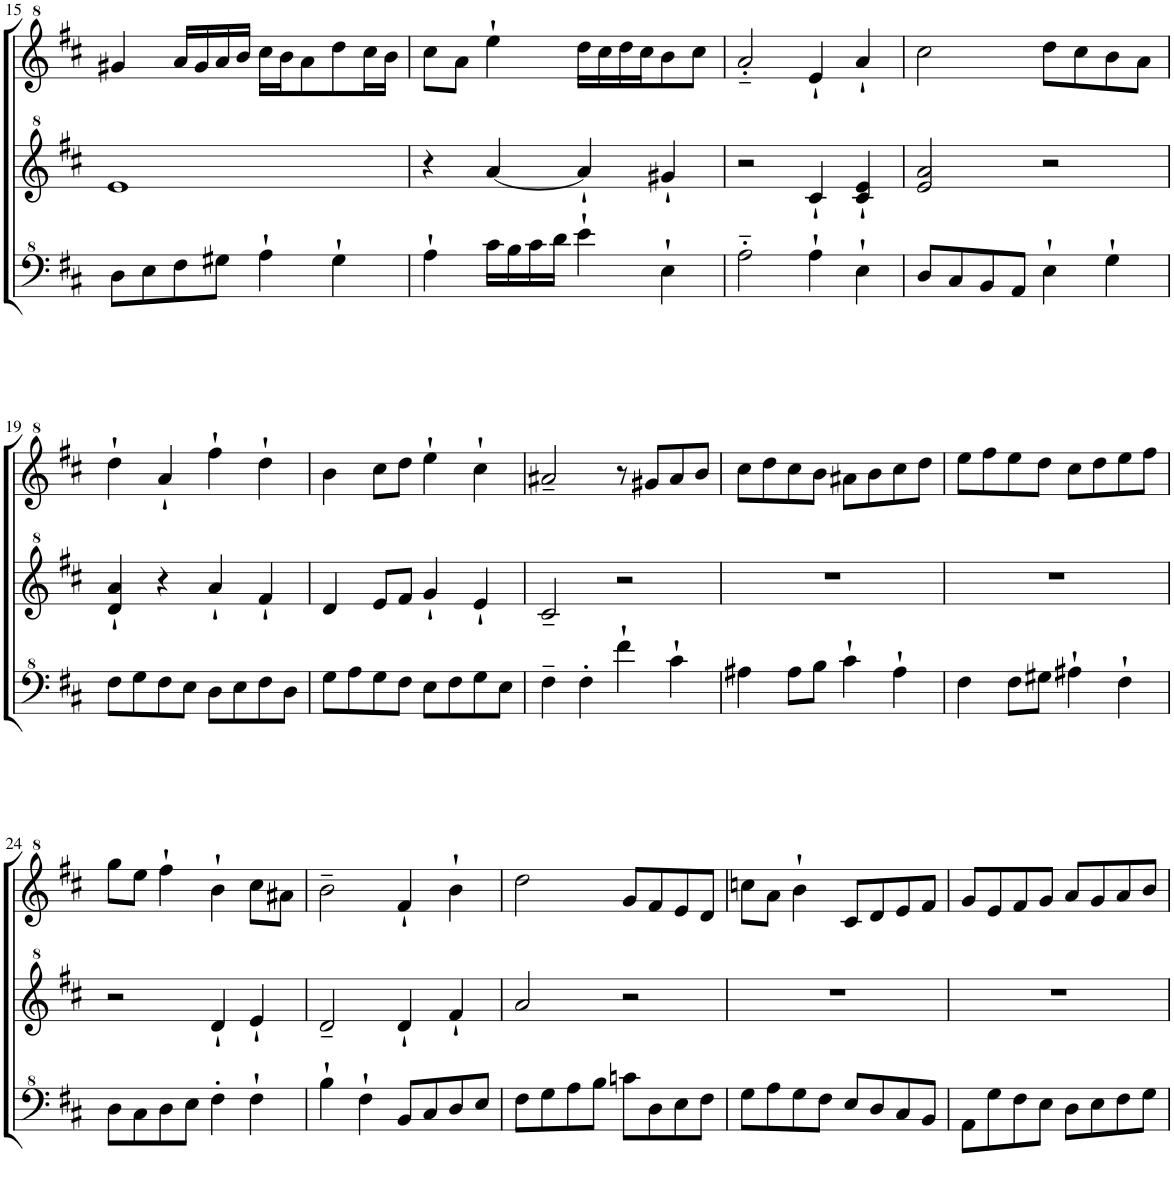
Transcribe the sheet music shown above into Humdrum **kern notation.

**kern	**kern	**kern
*part1	*part1	*part1
*staff3	*staff2	*staff1
*I"Model III	*	*
!!LO:PB:g=z
*clefF^4	*clefG^2	*clefG^2
*k[f#c#]	*k[f#c#]	*k[f#c#]
*M2/2	*M2/2	*M2/2
*met(c|)	*met(c|)	*met(c|)
=15	=15	=15
8d\L	1ee	4gg#X/
8e\	.	.
8f#\	.	16aa/LL
.	.	16gg#/
8g#X\J	.	16aa/
.	.	16bb/JJ
4a`\	.	16ccc#\LL
.	.	16bb\J
.	.	8aa\
4g#`\	.	8ddd\
.	.	16ccc#\L
.	.	16bb\JJ
=16	=16	=16
4a`\	4r	8ccc#\L
.	.	8aa\J
16cc#\LL	[4aa/	4eee`\
16b\	.	.
16cc#\	.	.
16dd\JJ	.	.
4ee`\	4aa`/]	16ddd\LL
.	.	16ccc#\
.	.	16ddd\
.	.	16ccc#\J
4e`\	4gg#X`/	8bb\
.	.	8ccc#\J
=17	=17	=17
2a'~\	2r	2aa'~/
4a`\	4cc#`/	4ee`/
4e`\	4cc#/` 4ee/`	4aa`/
=18	=18	=18
8d/L	2ee/ 2aa/	2ccc#\
8c#/	.	.
8B/	.	.
8A/J	.	.
4e`\	2r	8ddd\L
.	.	8ccc#\
4g`\	.	8bb\
.	.	8aa\J
!!LO:LB:g=z
=19	=19	=19
8f#\L	4dd/` 4aa/`	4ddd`\
8g\	.	.
8f#\	4r	4aa`/
8e\J	.	.
8d\L	4aa`/	4fff#`\
8e\	.	.
8f#\	4ff#`/	4ddd`\
8d\J	.	.
=20	=20	=20
8g\L	4dd/	4bb\
8a\	.	.
8g\	8ee/L	8ccc#\L
8f#\J	8ff#/J	8ddd\J
8e\L	4gg`/	4eee`\
8f#\	.	.
8g\	4ee`/	4ccc#`\
8e\J	.	.
=21	=21	=21
4f#~\	2cc#~/	2aa#X~/
4f#'\	.	.
4ff#`\	2r	8r
.	.	8gg#X/L
4cc#`\	.	8aa#/
.	.	8bb/J
=22	=22	=22
4a#X\	1r	8ccc#\L
.	.	8ddd\
8a#\L	.	8ccc#\
8b\J	.	8bb\J
4cc#`\	.	8aa#X\L
.	.	8bb\
4a#`\	.	8ccc#\
.	.	8ddd\J
=23	=23	=23
4f#\	1r	8eee\L
.	.	8fff#\
8f#\L	.	8eee\
8g#X\J	.	8ddd\J
4a#X`\	.	8ccc#\L
.	.	8ddd\
4f#`\	.	8eee\
.	.	8fff#\J
!!LO:LB:g=z
=24	=24	=24
8d\L	2r	8ggg\L
8c#\	.	8eee\J
8d\	.	4fff#`\
8e\J	.	.
4f#'\	4dd`/	4bb`\
4f#`\	4ee`/	8ccc#\L
.	.	8aa#X\J
=25	=25	=25
4b`\	2dd~/	2bb~\
4f#`\	.	.
8B/L	4dd`/	4ff#`/
8c#/	.	.
8d/	4ff#`/	4bb`\
8e/J	.	.
=26	=26	=26
8f#\L	2aa/	2ddd\
8g\	.	.
8a\	.	.
8b\J	.	.
8ccn\L	2r	8gg/L
8d\	.	8ff#/
8e\	.	8ee/
8f#\J	.	8dd/J
=27	=27	=27
8g\L	1r	8cccn\L
8a\	.	8aa\J
8g\	.	4bb`\
8f#\J	.	.
8e/L	.	8cc#/L
8d/	.	8dd/
8c#/	.	8ee/
8B/J	.	8ff#/J
=28	=28	=28
8A\L	1r	8gg/L
8g\	.	8ee/
8f#\	.	8ff#/
8e\J	.	8gg/J
8d\L	.	8aa/L
8e\	.	8gg/
8f#\	.	8aa/
8g\J	.	8bb/J
=	=	=
*-	*-	*-
